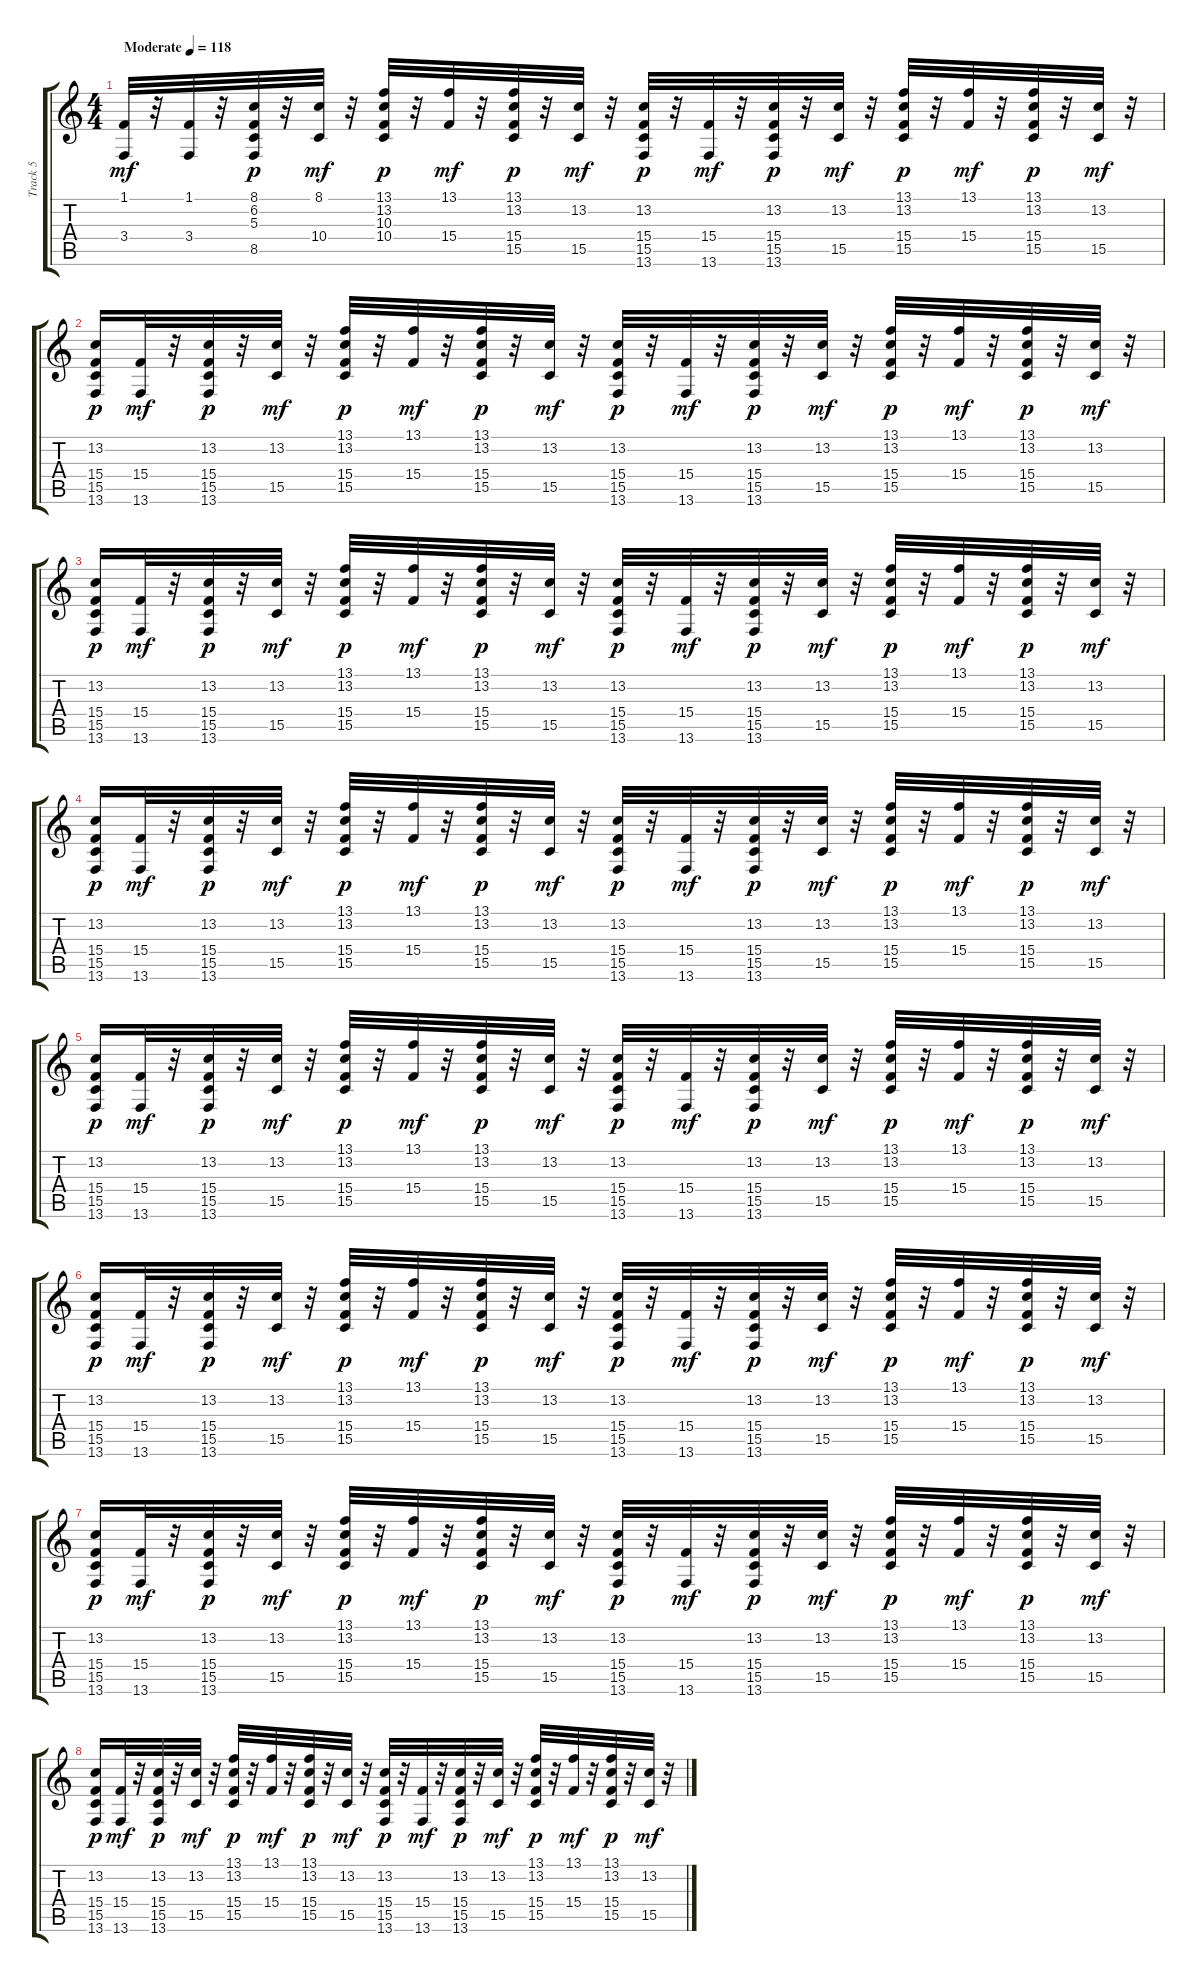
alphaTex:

\track ("Track 5" "Track 5") {instrument accordion}
\staff {score tabs}
\tuning (E4 B3 G3 D3 A2 E2) {hide}
\ts (4 4)
\tempo (118 "Moderate")
\clef g2
\ks c
(1.1 3.4).32{dy mf instrument accordion} r.32 (1.1 3.4).32 r.32 (8.1 6.2 5.3 8.5).32{dy p} r.32 (8.1 10.4).32{dy mf} r.32 (13.1 13.2 10.3 10.4).32{dy p} r.32 (13.1 15.4).32{dy mf} r.32 (13.1 13.2 15.4 15.5).32{dy p} r.32 (13.2 15.5).32{dy mf} r.32 (13.2 15.4 15.5 13.6).32{dy p} r.32 (15.4 13.6).32{dy mf} r.32 (13.2 15.4 15.5 13.6).32{dy p} r.32 (13.2 15.5).32{dy mf} r.32 (13.1 13.2 15.4 15.5).32{dy p} r.32 (13.1 15.4).32{dy mf} r.32 (13.1 13.2 15.4 15.5).32{dy p} r.32 (13.2 15.5).32{dy mf} r.32 |
(13.2 15.4 15.5 13.6).16{dy p} (15.4 13.6).32{dy mf} r.32 (13.2 15.4 15.5 13.6).32{dy p} r.32 (13.2 15.5).32{dy mf} r.32 (13.1 13.2 15.4 15.5).32{dy p} r.32 (13.1 15.4).32{dy mf} r.32 (13.1 13.2 15.4 15.5).32{dy p} r.32 (13.2 15.5).32{dy mf} r.32 (13.2 15.4 15.5 13.6).32{dy p} r.32 (15.4 13.6).32{dy mf} r.32 (13.2 15.4 15.5 13.6).32{dy p} r.32 (13.2 15.5).32{dy mf} r.32 (13.1 13.2 15.4 15.5).32{dy p} r.32 (13.1 15.4).32{dy mf} r.32 (13.1 13.2 15.4 15.5).32{dy p} r.32 (13.2 15.5).32{dy mf} r.32 |
(13.2 15.4 15.5 13.6).16{dy p} (15.4 13.6).32{dy mf} r.32 (13.2 15.4 15.5 13.6).32{dy p} r.32 (13.2 15.5).32{dy mf} r.32 (13.1 13.2 15.4 15.5).32{dy p} r.32 (13.1 15.4).32{dy mf} r.32 (13.1 13.2 15.4 15.5).32{dy p} r.32 (13.2 15.5).32{dy mf} r.32 (13.2 15.4 15.5 13.6).32{dy p} r.32 (15.4 13.6).32{dy mf} r.32 (13.2 15.4 15.5 13.6).32{dy p} r.32 (13.2 15.5).32{dy mf} r.32 (13.1 13.2 15.4 15.5).32{dy p} r.32 (13.1 15.4).32{dy mf} r.32 (13.1 13.2 15.4 15.5).32{dy p} r.32 (13.2 15.5).32{dy mf} r.32 |
(13.2 15.4 15.5 13.6).16{dy p} (15.4 13.6).32{dy mf} r.32 (13.2 15.4 15.5 13.6).32{dy p} r.32 (13.2 15.5).32{dy mf} r.32 (13.1 13.2 15.4 15.5).32{dy p} r.32 (13.1 15.4).32{dy mf} r.32 (13.1 13.2 15.4 15.5).32{dy p} r.32 (13.2 15.5).32{dy mf} r.32 (13.2 15.4 15.5 13.6).32{dy p} r.32 (15.4 13.6).32{dy mf} r.32 (13.2 15.4 15.5 13.6).32{dy p} r.32 (13.2 15.5).32{dy mf} r.32 (13.1 13.2 15.4 15.5).32{dy p} r.32 (13.1 15.4).32{dy mf} r.32 (13.1 13.2 15.4 15.5).32{dy p} r.32 (13.2 15.5).32{dy mf} r.32 |
(13.2 15.4 15.5 13.6).16{dy p} (15.4 13.6).32{dy mf} r.32 (13.2 15.4 15.5 13.6).32{dy p} r.32 (13.2 15.5).32{dy mf} r.32 (13.1 13.2 15.4 15.5).32{dy p} r.32 (13.1 15.4).32{dy mf} r.32 (13.1 13.2 15.4 15.5).32{dy p} r.32 (13.2 15.5).32{dy mf} r.32 (13.2 15.4 15.5 13.6).32{dy p} r.32 (15.4 13.6).32{dy mf} r.32 (13.2 15.4 15.5 13.6).32{dy p} r.32 (13.2 15.5).32{dy mf} r.32 (13.1 13.2 15.4 15.5).32{dy p} r.32 (13.1 15.4).32{dy mf} r.32 (13.1 13.2 15.4 15.5).32{dy p} r.32 (13.2 15.5).32{dy mf} r.32 |
(13.2 15.4 15.5 13.6).16{dy p} (15.4 13.6).32{dy mf} r.32 (13.2 15.4 15.5 13.6).32{dy p} r.32 (13.2 15.5).32{dy mf} r.32 (13.1 13.2 15.4 15.5).32{dy p} r.32 (13.1 15.4).32{dy mf} r.32 (13.1 13.2 15.4 15.5).32{dy p} r.32 (13.2 15.5).32{dy mf} r.32 (13.2 15.4 15.5 13.6).32{dy p} r.32 (15.4 13.6).32{dy mf} r.32 (13.2 15.4 15.5 13.6).32{dy p} r.32 (13.2 15.5).32{dy mf} r.32 (13.1 13.2 15.4 15.5).32{dy p} r.32 (13.1 15.4).32{dy mf} r.32 (13.1 13.2 15.4 15.5).32{dy p} r.32 (13.2 15.5).32{dy mf} r.32 |
(13.2 15.4 15.5 13.6).16{dy p} (15.4 13.6).32{dy mf} r.32 (13.2 15.4 15.5 13.6).32{dy p} r.32 (13.2 15.5).32{dy mf} r.32 (13.1 13.2 15.4 15.5).32{dy p} r.32 (13.1 15.4).32{dy mf} r.32 (13.1 13.2 15.4 15.5).32{dy p} r.32 (13.2 15.5).32{dy mf} r.32 (13.2 15.4 15.5 13.6).32{dy p} r.32 (15.4 13.6).32{dy mf} r.32 (13.2 15.4 15.5 13.6).32{dy p} r.32 (13.2 15.5).32{dy mf} r.32 (13.1 13.2 15.4 15.5).32{dy p} r.32 (13.1 15.4).32{dy mf} r.32 (13.1 13.2 15.4 15.5).32{dy p} r.32 (13.2 15.5).32{dy mf} r.32 |
(13.2 15.4 15.5 13.6).16{dy p} (15.4 13.6).32{dy mf} r.32 (13.2 15.4 15.5 13.6).32{dy p} r.32 (13.2 15.5).32{dy mf} r.32 (13.1 13.2 15.4 15.5).32{dy p} r.32 (13.1 15.4).32{dy mf} r.32 (13.1 13.2 15.4 15.5).32{dy p} r.32 (13.2 15.5).32{dy mf} r.32 (13.2 15.4 15.5 13.6).32{dy p} r.32 (15.4 13.6).32{dy mf} r.32 (13.2 15.4 15.5 13.6).32{dy p} r.32 (13.2 15.5).32{dy mf} r.32 (13.1 13.2 15.4 15.5).32{dy p} r.32 (13.1 15.4).32{dy mf} r.32 (13.1 13.2 15.4 15.5).32{dy p} r.32 (13.2 15.5).32{dy mf} r.32
